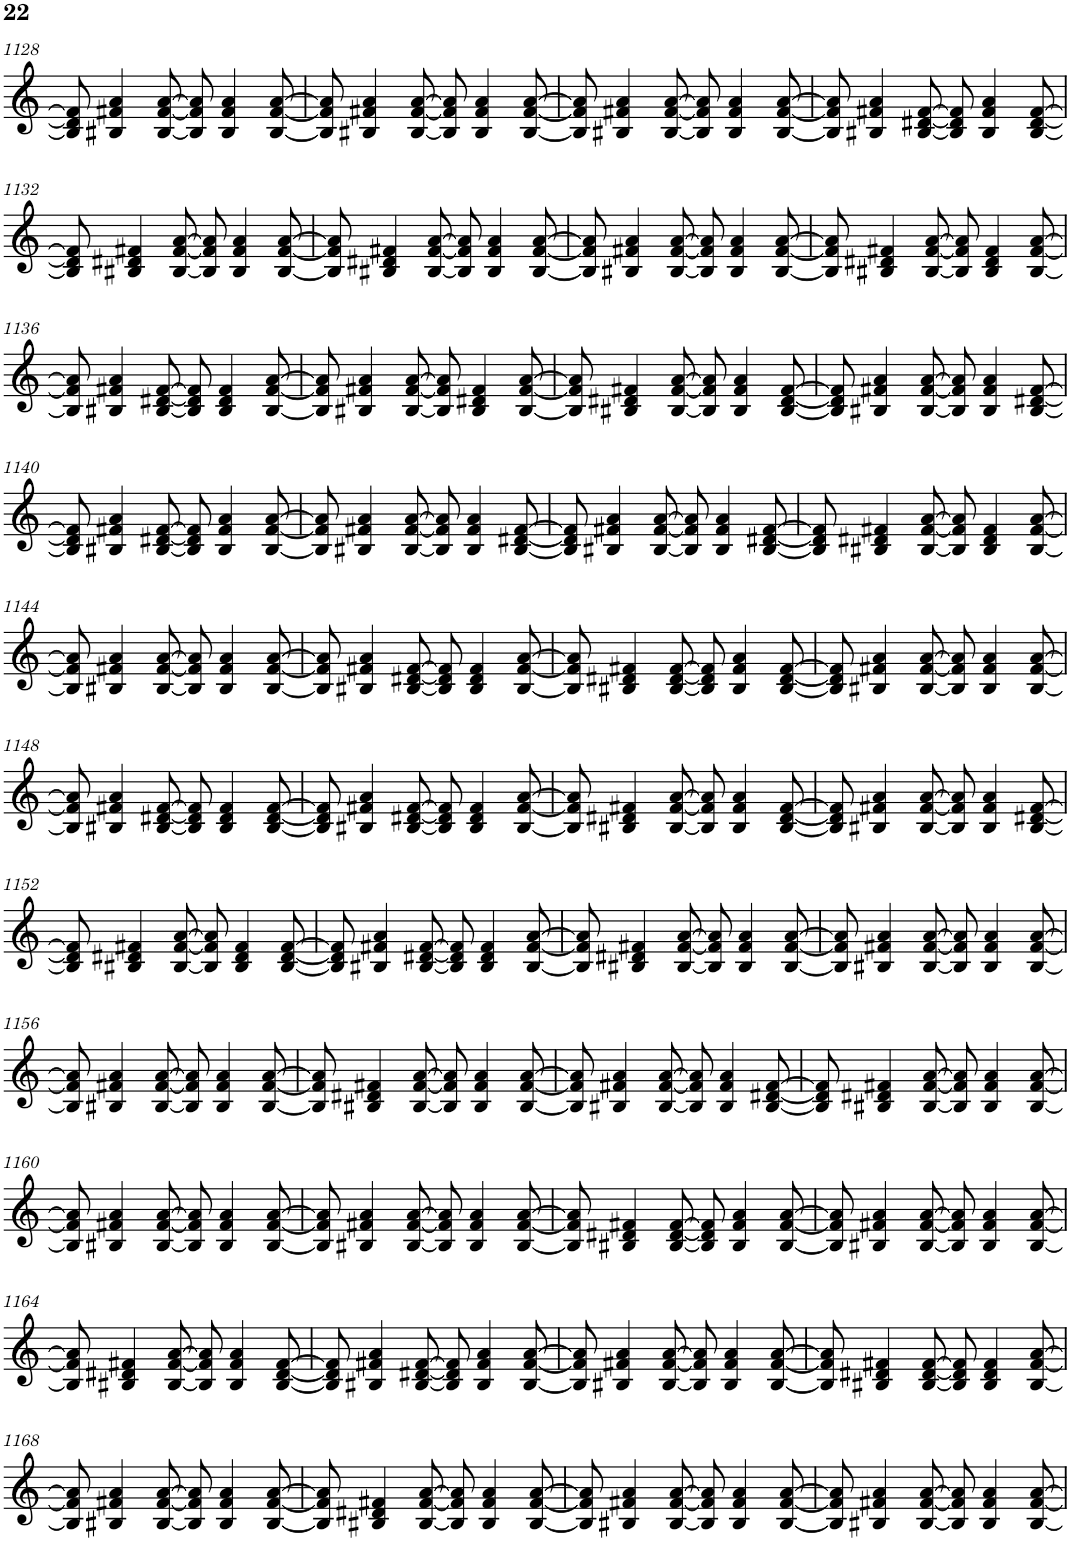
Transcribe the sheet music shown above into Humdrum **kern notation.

**kern
*part1
*staff1
*I"Piano, Danio rerio
*I'Pno.
!!LO:PB:g=z
*clefG2
*k[]
*M4/4
=1128
8B#/] 8d#/] 8f#/]
4B#X/ 4f#X/ 4a/
[8B#/ [8f#/ [8a/
8B#/] 8f#/] 8a/]
4B#/ 4f#/ 4a/
[8B#/ [8f#/ [8a/
=1129
8B#/] 8f#/] 8a/]
4B#X/ 4f#X/ 4a/
[8B#/ [8f#/ [8a/
8B#/] 8f#/] 8a/]
4B#/ 4f#/ 4a/
[8B#/ [8f#/ [8a/
=1130
8B#/] 8f#/] 8a/]
4B#X/ 4f#X/ 4a/
[8B#/ [8f#/ [8a/
8B#/] 8f#/] 8a/]
4B#/ 4f#/ 4a/
[8B#/ [8f#/ [8a/
=1131
8B#/] 8f#/] 8a/]
4B#X/ 4f#X/ 4a/
[8B#/ [8d#X/ [8f#/
8B#/] 8d#/] 8f#/]
4B#/ 4f#/ 4a/
[8B#/ [8d#/ [8f#/
!!LO:LB:g=z
=1132
8B#/] 8d#/] 8f#/]
4B#X/ 4d#X/ 4f#X/
[8B#/ [8f#/ [8a/
8B#/] 8f#/] 8a/]
4B#/ 4f#/ 4a/
[8B#/ [8f#/ [8a/
=1133
8B#/] 8f#/] 8a/]
4B#X/ 4d#X/ 4f#X/
[8B#/ [8f#/ [8a/
8B#/] 8f#/] 8a/]
4B#/ 4f#/ 4a/
[8B#/ [8f#/ [8a/
=1134
8B#/] 8f#/] 8a/]
4B#X/ 4f#X/ 4a/
[8B#/ [8f#/ [8a/
8B#/] 8f#/] 8a/]
4B#/ 4f#/ 4a/
[8B#/ [8f#/ [8a/
=1135
8B#/] 8f#/] 8a/]
4B#X/ 4d#X/ 4f#X/
[8B#/ [8f#/ [8a/
8B#/] 8f#/] 8a/]
4B#/ 4d#/ 4f#/
[8B#/ [8f#/ [8a/
!!LO:LB:g=z
=1136
8B#/] 8f#/] 8a/]
4B#X/ 4f#X/ 4a/
[8B#/ [8d#X/ [8f#/
8B#/] 8d#/] 8f#/]
4B#/ 4d#/ 4f#/
[8B#/ [8f#/ [8a/
=1137
8B#/] 8f#/] 8a/]
4B#X/ 4f#X/ 4a/
[8B#/ [8f#/ [8a/
8B#/] 8f#/] 8a/]
4B#/ 4d#X/ 4f#/
[8B#/ [8f#/ [8a/
=1138
8B#/] 8f#/] 8a/]
4B#X/ 4d#X/ 4f#X/
[8B#/ [8f#/ [8a/
8B#/] 8f#/] 8a/]
4B#/ 4f#/ 4a/
[8B#/ [8d#/ [8f#/
=1139
8B#/] 8d#/] 8f#/]
4B#X/ 4f#X/ 4a/
[8B#/ [8f#/ [8a/
8B#/] 8f#/] 8a/]
4B#/ 4f#/ 4a/
[8B#/ [8d#X/ [8f#/
!!LO:LB:g=z
=1140
8B#/] 8d#/] 8f#/]
4B#X/ 4f#X/ 4a/
[8B#/ [8d#X/ [8f#/
8B#/] 8d#/] 8f#/]
4B#/ 4f#/ 4a/
[8B#/ [8f#/ [8a/
=1141
8B#/] 8f#/] 8a/]
4B#X/ 4f#X/ 4a/
[8B#/ [8f#/ [8a/
8B#/] 8f#/] 8a/]
4B#/ 4f#/ 4a/
[8B#/ [8d#X/ [8f#/
=1142
8B#/] 8d#/] 8f#/]
4B#X/ 4f#X/ 4a/
[8B#/ [8f#/ [8a/
8B#/] 8f#/] 8a/]
4B#/ 4f#/ 4a/
[8B#/ [8d#X/ [8f#/
=1143
8B#/] 8d#/] 8f#/]
4B#X/ 4d#X/ 4f#X/
[8B#/ [8f#/ [8a/
8B#/] 8f#/] 8a/]
4B#/ 4d#/ 4f#/
[8B#/ [8f#/ [8a/
!!LO:LB:g=z
=1144
8B#/] 8f#/] 8a/]
4B#X/ 4f#X/ 4a/
[8B#/ [8f#/ [8a/
8B#/] 8f#/] 8a/]
4B#/ 4f#/ 4a/
[8B#/ [8f#/ [8a/
=1145
8B#/] 8f#/] 8a/]
4B#X/ 4f#X/ 4a/
[8B#/ [8d#X/ [8f#/
8B#/] 8d#/] 8f#/]
4B#/ 4d#/ 4f#/
[8B#/ [8f#/ [8a/
=1146
8B#/] 8f#/] 8a/]
4B#X/ 4d#X/ 4f#X/
[8B#/ [8d#/ [8f#/
8B#/] 8d#/] 8f#/]
4B#/ 4f#/ 4a/
[8B#/ [8d#/ [8f#/
=1147
8B#/] 8d#/] 8f#/]
4B#X/ 4f#X/ 4a/
[8B#/ [8f#/ [8a/
8B#/] 8f#/] 8a/]
4B#/ 4f#/ 4a/
[8B#/ [8f#/ [8a/
!!LO:LB:g=z
=1148
8B#/] 8f#/] 8a/]
4B#X/ 4f#X/ 4a/
[8B#/ [8d#X/ [8f#/
8B#/] 8d#/] 8f#/]
4B#/ 4d#/ 4f#/
[8B#/ [8d#/ [8f#/
=1149
8B#/] 8d#/] 8f#/]
4B#X/ 4f#X/ 4a/
[8B#/ [8d#X/ [8f#/
8B#/] 8d#/] 8f#/]
4B#/ 4d#/ 4f#/
[8B#/ [8f#/ [8a/
=1150
8B#/] 8f#/] 8a/]
4B#X/ 4d#X/ 4f#X/
[8B#/ [8f#/ [8a/
8B#/] 8f#/] 8a/]
4B#/ 4f#/ 4a/
[8B#/ [8d#/ [8f#/
=1151
8B#/] 8d#/] 8f#/]
4B#X/ 4f#X/ 4a/
[8B#/ [8f#/ [8a/
8B#/] 8f#/] 8a/]
4B#/ 4f#/ 4a/
[8B#/ [8d#X/ [8f#/
!!LO:LB:g=z
=1152
8B#/] 8d#/] 8f#/]
4B#X/ 4d#X/ 4f#X/
[8B#/ [8f#/ [8a/
8B#/] 8f#/] 8a/]
4B#/ 4d#/ 4f#/
[8B#/ [8d#/ [8f#/
=1153
8B#/] 8d#/] 8f#/]
4B#X/ 4f#X/ 4a/
[8B#/ [8d#X/ [8f#/
8B#/] 8d#/] 8f#/]
4B#/ 4d#/ 4f#/
[8B#/ [8f#/ [8a/
=1154
8B#/] 8f#/] 8a/]
4B#X/ 4d#X/ 4f#X/
[8B#/ [8f#/ [8a/
8B#/] 8f#/] 8a/]
4B#/ 4f#/ 4a/
[8B#/ [8f#/ [8a/
=1155
8B#/] 8f#/] 8a/]
4B#X/ 4f#X/ 4a/
[8B#/ [8f#/ [8a/
8B#/] 8f#/] 8a/]
4B#/ 4f#/ 4a/
[8B#/ [8f#/ [8a/
!!LO:LB:g=z
=1156
8B#/] 8f#/] 8a/]
4B#X/ 4f#X/ 4a/
[8B#/ [8f#/ [8a/
8B#/] 8f#/] 8a/]
4B#/ 4f#/ 4a/
[8B#/ [8f#/ [8a/
=1157
8B#/] 8f#/] 8a/]
4B#X/ 4d#X/ 4f#X/
[8B#/ [8f#/ [8a/
8B#/] 8f#/] 8a/]
4B#/ 4f#/ 4a/
[8B#/ [8f#/ [8a/
=1158
8B#/] 8f#/] 8a/]
4B#X/ 4f#X/ 4a/
[8B#/ [8f#/ [8a/
8B#/] 8f#/] 8a/]
4B#/ 4f#/ 4a/
[8B#/ [8d#X/ [8f#/
=1159
8B#/] 8d#/] 8f#/]
4B#X/ 4d#X/ 4f#X/
[8B#/ [8f#/ [8a/
8B#/] 8f#/] 8a/]
4B#/ 4f#/ 4a/
[8B#/ [8f#/ [8a/
!!LO:LB:g=z
=1160
8B#/] 8f#/] 8a/]
4B#X/ 4f#X/ 4a/
[8B#/ [8f#/ [8a/
8B#/] 8f#/] 8a/]
4B#/ 4f#/ 4a/
[8B#/ [8f#/ [8a/
=1161
8B#/] 8f#/] 8a/]
4B#X/ 4f#X/ 4a/
[8B#/ [8f#/ [8a/
8B#/] 8f#/] 8a/]
4B#/ 4f#/ 4a/
[8B#/ [8f#/ [8a/
=1162
8B#/] 8f#/] 8a/]
4B#X/ 4d#X/ 4f#X/
[8B#/ [8d#/ [8f#/
8B#/] 8d#/] 8f#/]
4B#/ 4f#/ 4a/
[8B#/ [8f#/ [8a/
=1163
8B#/] 8f#/] 8a/]
4B#X/ 4f#X/ 4a/
[8B#/ [8f#/ [8a/
8B#/] 8f#/] 8a/]
4B#/ 4f#/ 4a/
[8B#/ [8f#/ [8a/
!!LO:LB:g=z
=1164
8B#/] 8f#/] 8a/]
4B#X/ 4d#X/ 4f#X/
[8B#/ [8f#/ [8a/
8B#/] 8f#/] 8a/]
4B#/ 4f#/ 4a/
[8B#/ [8d#/ [8f#/
=1165
8B#/] 8d#/] 8f#/]
4B#X/ 4f#X/ 4a/
[8B#/ [8d#X/ [8f#/
8B#/] 8d#/] 8f#/]
4B#/ 4f#/ 4a/
[8B#/ [8f#/ [8a/
=1166
8B#/] 8f#/] 8a/]
4B#X/ 4f#X/ 4a/
[8B#/ [8f#/ [8a/
8B#/] 8f#/] 8a/]
4B#/ 4f#/ 4a/
[8B#/ [8f#/ [8a/
=1167
8B#/] 8f#/] 8a/]
4B#X/ 4d#X/ 4f#X/
[8B#/ [8d#/ [8f#/
8B#/] 8d#/] 8f#/]
4B#/ 4d#/ 4f#/
[8B#/ [8f#/ [8a/
!!LO:LB:g=z
=1168
8B#/] 8f#/] 8a/]
4B#X/ 4f#X/ 4a/
[8B#/ [8f#/ [8a/
8B#/] 8f#/] 8a/]
4B#/ 4f#/ 4a/
[8B#/ [8f#/ [8a/
=1169
8B#/] 8f#/] 8a/]
4B#X/ 4d#X/ 4f#X/
[8B#/ [8f#/ [8a/
8B#/] 8f#/] 8a/]
4B#/ 4f#/ 4a/
[8B#/ [8f#/ [8a/
=1170
8B#/] 8f#/] 8a/]
4B#X/ 4f#X/ 4a/
[8B#/ [8f#/ [8a/
8B#/] 8f#/] 8a/]
4B#/ 4f#/ 4a/
[8B#/ [8f#/ [8a/
=1171
8B#/] 8f#/] 8a/]
4B#X/ 4f#X/ 4a/
[8B#/ [8f#/ [8a/
8B#/] 8f#/] 8a/]
4B#/ 4f#/ 4a/
[8B#/ [8f#/ [8a/
=
*-
